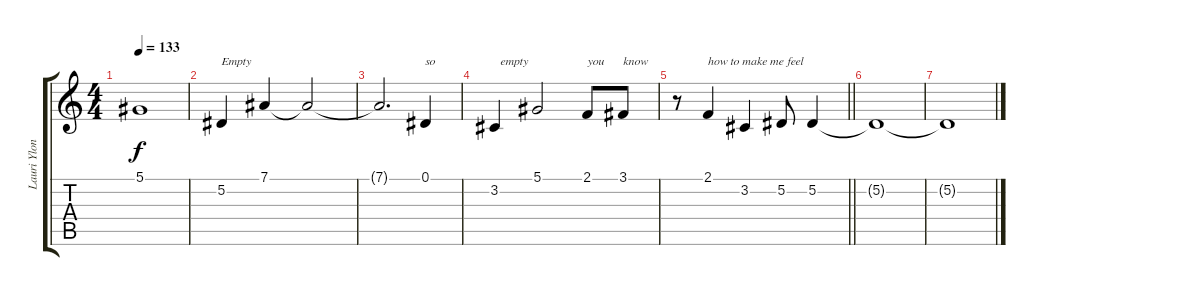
\track ("Lauri Ylonen - Vocals" "Lauri Ylon") {instrument lead6voice}
\staff {score tabs}
\tuning (Eb4 Bb3 Gb3 Db3 Ab2 Eb2) {hide}
\ts (4 4)
\tempo 133
\clef g2
\ks c
5.1{t}.1{dy f} |
5.2.4{txt "Empty"} 7.1.4 7.1{t}.2 |
7.1{t}.2{d} 0.1.4{txt "so"} |
3.2.4{txt "  empty"} 5.1.2 2.1.8{txt "you"} 3.1.8{txt "know"} |
\barLineRight lightlight
r.8 2.1.4{txt "how to make me feel"} 3.2.4 5.2.8 5.2.4 |
5.2{t}.1{volume 0} |
5.2{t}.1
